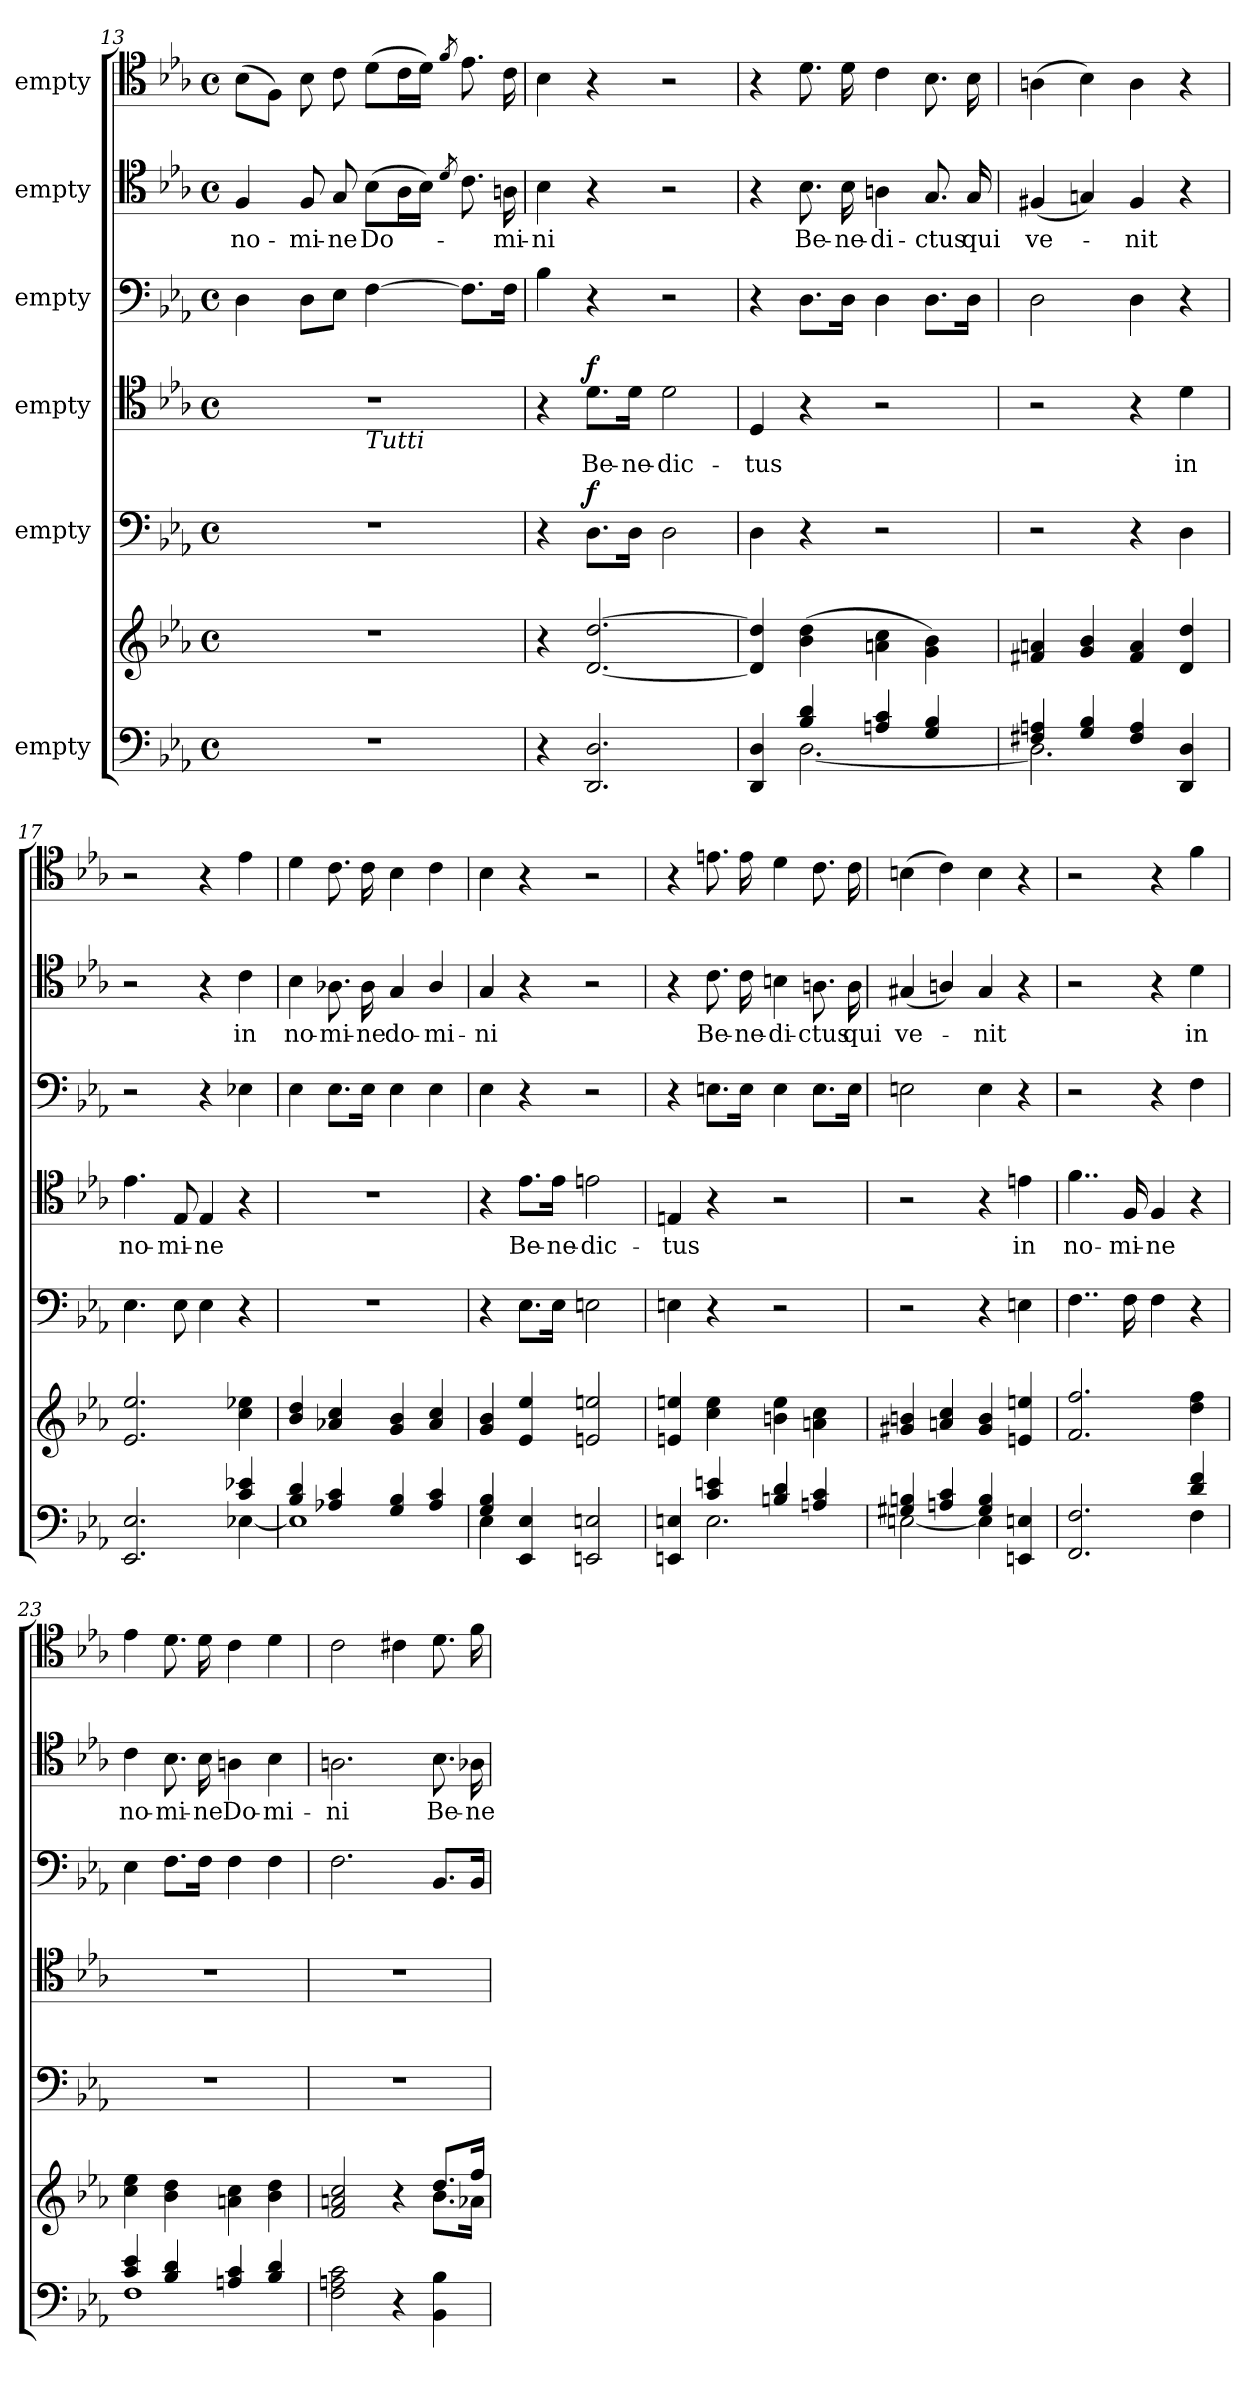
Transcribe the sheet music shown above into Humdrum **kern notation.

**kern	**kern	**kern	**dynam	**kern	**text	**dynam	**kern	**kern	**text	**kern
*part6	*part6	*part5	*part5	*part4	*part4	*part4	*part3	*part2	*part2	*part1
*staff7	*staff6	*staff5	*staff5	*staff4	*staff4	*staff4	*staff3	*staff2	*staff2	*staff1
*I"empty	*	*I"empty	*	*I"empty	*	*	*I"empty	*I"empty	*	*I"empty
*clefF4	*clefG2	*clefF4	*	*clefC4	*	*	*clefF4	*clefC4	*	*clefC4
*k[b-e-a-]	*k[b-e-a-]	*k[b-e-a-]	*	*k[b-e-a-]	*	*	*k[b-e-a-]	*k[b-e-a-]	*	*k[b-e-a-]
*E-:	*E-:	*E-:	*	*E-:	*	*	*E-:	*E-:	*	*E-:
*M4/4	*M4/4	*M4/4	*	*M4/4	*	*	*M4/4	*M4/4	*	*M4/4
*met(c)	*met(c)	*met(c)	*	*met(c)	*	*	*met(c)	*met(c)	*	*met(c)
=13	=13	=13	=13	=13	=13	=13	=13	=13	=13	=13
*	*	*	*	*^	*	*	*	*	*	*
1r	1r	1r	.	1r	2ryy	.	.	4D\	4F/	no-	(8B-\L
.	.	.	.	.	.	.	.	.	.	.	8F\J)
.	.	.	.	.	.	.	.	8D\L	8F/	-mi-	8B-\
.	.	.	.	.	.	.	.	8E-\J	8G/	-ne	8c\
!	!	!	!	!	!LO:TX:b:i:t=Tutti	!	!	!	!	!	!
.	.	.	.	.	2ryy	.	.	[4F\	(8B-\L	Do-	(8d\L
.	.	.	.	.	.	.	.	.	16A-\L	.	16c\L
.	.	.	.	.	.	.	.	.	16B-\JJ)	.	16d\JJ)
.	.	.	.	.	.	.	.	.	8qd/	.	8qf/
.	.	.	.	.	.	.	.	8.F\L]	8.c\	.	8.e-\
.	.	.	.	.	.	.	.	16F\Jk	16An\	-mi-	16c\
*	*	*	*	*v	*v	*	*	*	*	*	*
=14	=14	=14	=14	=14	=14	=14	=14	=14	=14	=14
4r	4r	4r	.	4r	.	.	4B-\	4B-\	-ni	4B-\
!	!	!	!LO:DY:a	!	!	!LO:DY:a	!	!	!	!
2.DD/ 2.D/	[2.d/ [2.dd/	8.D\L	f	8.d\L	Be-	f	4r	4r	.	4r
.	.	16D\Jk	.	16d\Jk	-ne-	.	.	.	.	.
.	.	2D\	.	2d\	-dic-	.	2r	2r	.	2r
=15	=15	=15	=15	=15	=15	=15	=15	=15	=15	=15
*^	*	*	*	*	*	*	*	*	*	*
4DD/ 4D/	4ryy	4d]/ 4dd]/	4D\	.	4D/	-tus	.	4r	4r	.	4r
4B-/ 4d/	[2.D\	(4b-\ 4dd\	4r	.	4r	.	.	8.D\L	8.B-\	Be-	8.d\
.	.	.	.	.	.	.	.	16D\Jk	16B-\	-ne-	16d\
4An/ 4c/	.	4an\ 4cc\	2r	.	2r	.	.	4D\	4An\	-di-	4c\
4G/ 4B-/	.	4g\ 4b-\)	.	.	.	.	.	8.D\L	8.G/	-ctus	8.B-\
.	.	.	.	.	.	.	.	16D\Jk	16G/	qui	16B-\
=16	=16	=16	=16	=16	=16	=16	=16	=16	=16	=16	=16
4F#X/ 4An/	2.D\]	4f#X/ 4an/	2r	.	2r	.	.	2D\	(4F#X/	ve-	(4An\
4G/ 4B-/	.	4g/ 4b-/	.	.	.	.	.	.	4Gn/)	.	4B-\)
4F#/ 4A/	.	4f#/ 4a/	4r	.	4r	.	.	4D\	4F#/	-nit	4A\
4DD/ 4D/	4ryy	4d/ 4dd/	4D\	.	4d\	in	.	4r	4r	.	4r
=17	=17	=17	=17	=17	=17	=17	=17	=17	=17	=17	=17
2.EE-/ 2.E-/	2.ryy	2.e-/ 2.ee-/	4.E-\	.	4.e-\	no-	.	2r	2r	.	2r
.	.	.	8E-\	.	8E-/	-mi-	.	.	.	.	.
.	.	.	4E-\	.	4E-/	-ne	.	4r	4r	.	4r
4c/ 4e-X/	[4E-X\	4cc\ 4ee-X\	4r	.	4r	.	.	4E-X\	4c\	in	4e-\
=18	=18	=18	=18	=18	=18	=18	=18	=18	=18	=18	=18
4B-/ 4d/	1E-]	4b-/ 4dd/	1r	.	1r	.	.	4E-\	4B-\	no-	4d\
4A-X/ 4c/	.	4a-X/ 4cc/	.	.	.	.	.	8.E-\L	8.A-X\	-mi-	8.c\
.	.	.	.	.	.	.	.	16E-\Jk	16A-\	-ne	16c\
4G/ 4B-/	.	4g/ 4b-/	.	.	.	.	.	4E-\	4G/	do-	4B-\
4A-/ 4c/	.	4a-/ 4cc/	.	.	.	.	.	4E-\	4A-/	-mi-	4c\
=19	=19	=19	=19	=19	=19	=19	=19	=19	=19	=19	=19
4G/ 4B-/	4E-\	4g/ 4b-/	4r	.	4r	.	.	4E-\	4G/	-ni	4B-\
4EE-/ 4E-/	2.ryy	4e-/ 4ee-/	8.E-\L	.	8.e-\L	Be-	.	4r	4r	.	4r
.	.	.	16E-\Jk	.	16e-\Jk	-ne-	.	.	.	.	.
2EEn/ 2En/	.	2en/ 2een/	2En\	.	2en\	-dic-	.	2r	2r	.	2r
=20	=20	=20	=20	=20	=20	=20	=20	=20	=20	=20	=20
4EEn/ 4En/	4ryy	4en/ 4een/	4En\	.	4En/	-tus	.	4r	4r	.	4r
4c/ 4en/	2.E\	4cc\ 4ee\	4r	.	4r	.	.	8.En\L	8.c\	Be-	8.en\
.	.	.	.	.	.	.	.	16E\Jk	16c\	-ne-	16e\
4Bn/ 4d/	.	4bn\ 4ee\	2r	.	2r	.	.	4E\	4Bn\	-di-	4d\
4An/ 4c/	.	4an\ 4cc\	.	.	.	.	.	8.E\L	8.An\	-ctus	8.c\
.	.	.	.	.	.	.	.	16E\Jk	16A\	qui	16c\
=21	=21	=21	=21	=21	=21	=21	=21	=21	=21	=21	=21
4G#X/ 4Bn/	[2En\	4g#X/ 4bn/	2r	.	2r	.	.	2En\	(4G#X/	ve-	(4Bn\
4An/ 4c/	.	4an/ 4cc/	.	.	.	.	.	.	4An/)	.	4c\)
4G#/ 4B/	4E\]	4g#/ 4b/	4r	.	4r	.	.	4E\	4G#/	-nit	4B\
4EEn/ 4En/	4ryy	4en/ 4een/	4En\	.	4en\	in	.	4r	4r	.	4r
=22	=22	=22	=22	=22	=22	=22	=22	=22	=22	=22	=22
2.FF/ 2.F/	2.ryy	2.f/ 2.ff/	4..F\	.	4..f\	no-	.	2r	2r	.	2r
.	.	.	16F\	.	16F/	-mi-	.	.	.	.	.
.	.	.	4F\	.	4F/	-ne	.	4r	4r	.	4r
4d/ 4f/	4F\	4dd\ 4ff\	4r	.	4r	.	.	4F\	4d\	in	4f\
=23	=23	=23	=23	=23	=23	=23	=23	=23	=23	=23	=23
4c/ 4e-/	1F	4cc\ 4ee-\	1r	.	1r	.	.	4E-\	4c\	no-	4e-\
4B-/ 4d/	.	4b-\ 4dd\	.	.	.	.	.	8.F\L	8.B-\	-mi-	8.d\
.	.	.	.	.	.	.	.	16F\Jk	16B-\	-ne	16d\
4An/ 4c/	.	4an\ 4cc\	.	.	.	.	.	4F\	4An\	Do-	4c\
4B-/ 4d/	.	4b-\ 4dd\	.	.	.	.	.	4F\	4B-\	-mi-	4d\
*v	*v	*	*	*	*	*	*	*	*	*	*
=24	=24	=24	=24	=24	=24	=24	=24	=24	=24	=24
*	*^	*	*	*	*	*	*	*	*	*
2F\ 2An\ 2c\	2f/ 2an/ 2cc/	2.ryy	1r	.	1r	.	.	2.F\	2.An\	-ni	2c\
4r	4r	.	.	.	.	.	.	.	.	.	4c#X\
4BB-\ 4B-\	8.dd/L	8.b-\L	.	.	.	.	.	8.BB-/L	8.B-\	Be-	8.d\
.	16ff/Jk	16a-X\Jk	.	.	.	.	.	16BB-/Jk	16A-X\	-ne-	16f\
*	*v	*v	*	*	*	*	*	*	*	*	*
=	=	=	=	=	=	=	=	=	=	=
*-	*-	*-	*-	*-	*-	*-	*-	*-	*-	*-
